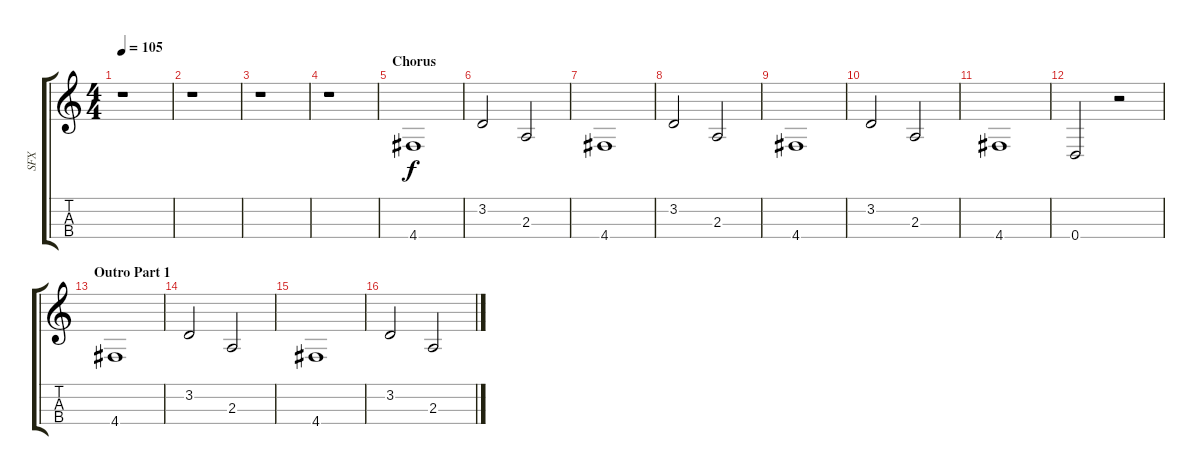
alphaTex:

\track ("SFX" "SFX") {instrument pad2warm}
\staff {score tabs}
\tuning (E4 B3 G3 D3) {hide}
\ts (4 4)
\tempo 105
\clef g2
\ks c
r.1{dy f} |
r.1 |
r.1 |
r.1 |
\section ("" "Chorus")
4.4.1 |
3.2.2 2.3.2 |
4.4.1 |
3.2.2 2.3.2 |
4.4.1 |
3.2.2 2.3.2 |
4.4.1 |
0.4.2 r.2 |
\section ("" "Outro Part 1")
4.4.1 |
3.2.2 2.3.2 |
4.4.1 |
3.2.2 2.3.2
